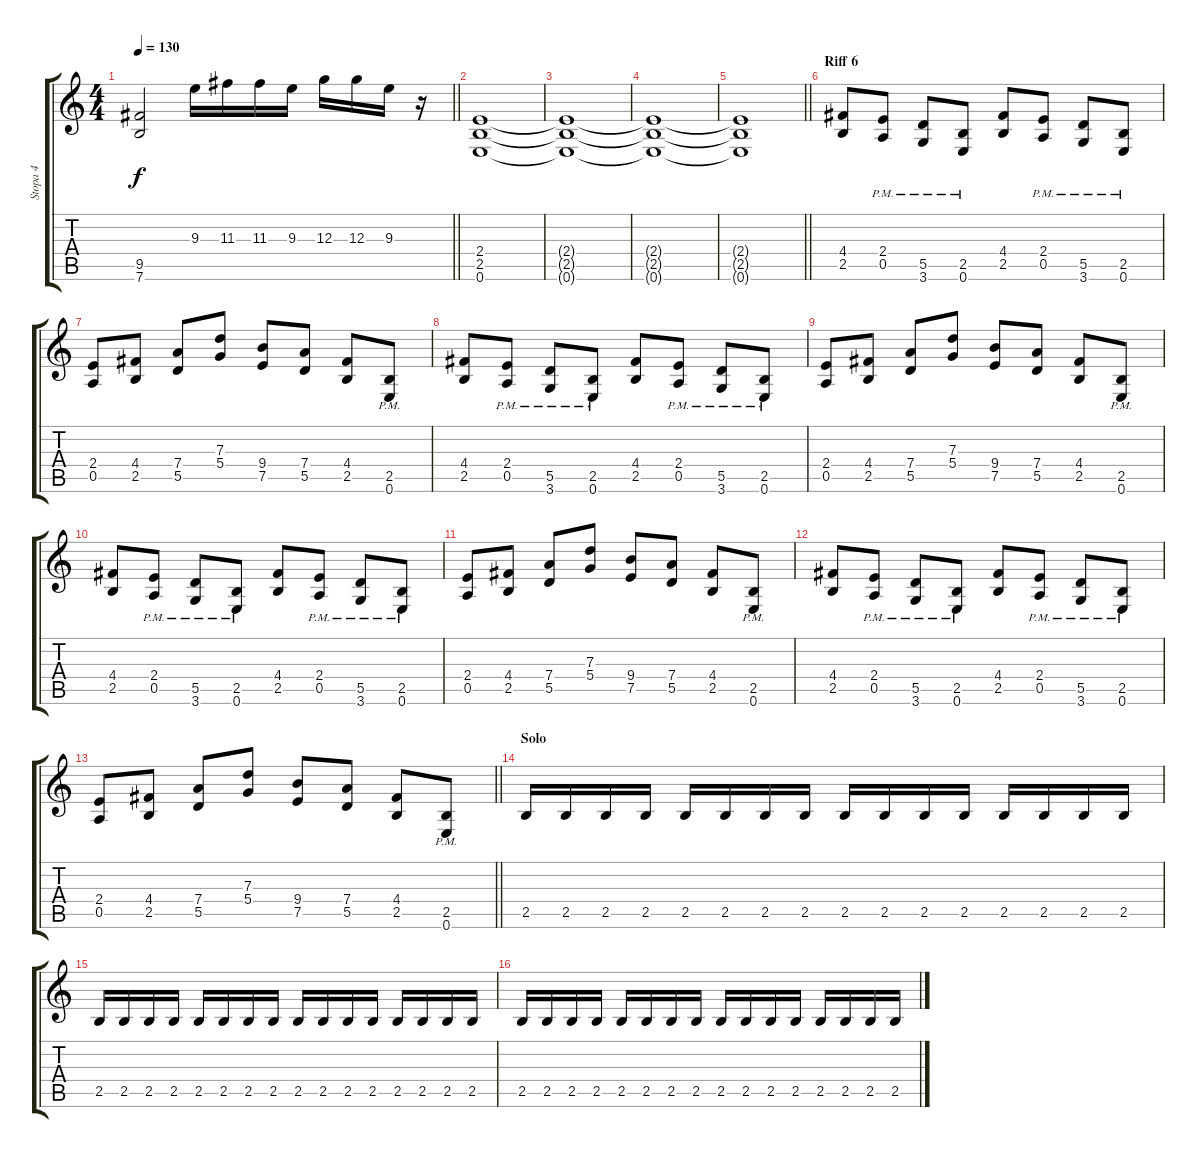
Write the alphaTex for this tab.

\track ("Stopa 4" "Stopa 4") {instrument distortionguitar}
\staff {score tabs}
\tuning (E4 B3 G3 D3 A2 E2) {hide}
\ts (4 4)
\tempo 130
\clef g2
\barLineRight lightlight
\ks c
(9.5 7.6).2{dy f} 9.3.16 11.3.16 11.3.16 9.3.16 12.3.16 12.3.16 9.3.16 r.16 |
(2.4 2.5 0.6).1 |
(2.4{t} 2.5{t} 0.6{t}).1 |
(2.4{t} 2.5{t} 0.6{t}).1 |
\barLineRight lightlight
(2.4{t} 2.5{t} 0.6{t}).1 |
\section ("" "Riff 6")
(4.4 2.5).8 (2.4 0.5{pm}).8 (5.5{pm} 3.6).8 (2.5 0.6{pm}).8 (4.4 2.5).8 (2.4 0.5{pm}).8 (5.5{pm} 3.6).8 (2.5 0.6{pm}).8 |
(2.4 0.5).8 (4.4 2.5).8 (7.4 5.5).8 (7.3 5.4).8 (9.4 7.5).8 (7.4 5.5).8 (4.4 2.5).8 (2.5 0.6{pm}).8 |
(4.4 2.5).8 (2.4 0.5{pm}).8 (5.5{pm} 3.6).8 (2.5 0.6{pm}).8 (4.4 2.5).8 (2.4 0.5{pm}).8 (5.5{pm} 3.6).8 (2.5 0.6{pm}).8 |
(2.4 0.5).8 (4.4 2.5).8 (7.4 5.5).8 (7.3 5.4).8 (9.4 7.5).8 (7.4 5.5).8 (4.4 2.5).8 (2.5 0.6{pm}).8 |
(4.4 2.5).8 (2.4 0.5{pm}).8 (5.5{pm} 3.6).8 (2.5 0.6{pm}).8 (4.4 2.5).8 (2.4 0.5{pm}).8 (5.5{pm} 3.6).8 (2.5 0.6{pm}).8 |
(2.4 0.5).8 (4.4 2.5).8 (7.4 5.5).8 (7.3 5.4).8 (9.4 7.5).8 (7.4 5.5).8 (4.4 2.5).8 (2.5 0.6{pm}).8 |
(4.4 2.5).8 (2.4 0.5{pm}).8 (5.5{pm} 3.6).8 (2.5 0.6{pm}).8 (4.4 2.5).8 (2.4 0.5{pm}).8 (5.5{pm} 3.6).8 (2.5 0.6{pm}).8 |
\barLineRight lightlight
(2.4 0.5).8 (4.4 2.5).8 (7.4 5.5).8 (7.3 5.4).8 (9.4 7.5).8 (7.4 5.5).8 (4.4 2.5).8 (2.5 0.6{pm}).8 |
\section ("" "Solo")
2.5.16 2.5.16 2.5.16 2.5.16 2.5.16 2.5.16 2.5.16 2.5.16 2.5.16 2.5.16 2.5.16 2.5.16 2.5.16 2.5.16 2.5.16 2.5.16 |
2.5.16 2.5.16 2.5.16 2.5.16 2.5.16 2.5.16 2.5.16 2.5.16 2.5.16 2.5.16 2.5.16 2.5.16 2.5.16 2.5.16 2.5.16 2.5.16 |
2.5.16 2.5.16 2.5.16 2.5.16 2.5.16 2.5.16 2.5.16 2.5.16 2.5.16 2.5.16 2.5.16 2.5.16 2.5.16 2.5.16 2.5.16 2.5.16
